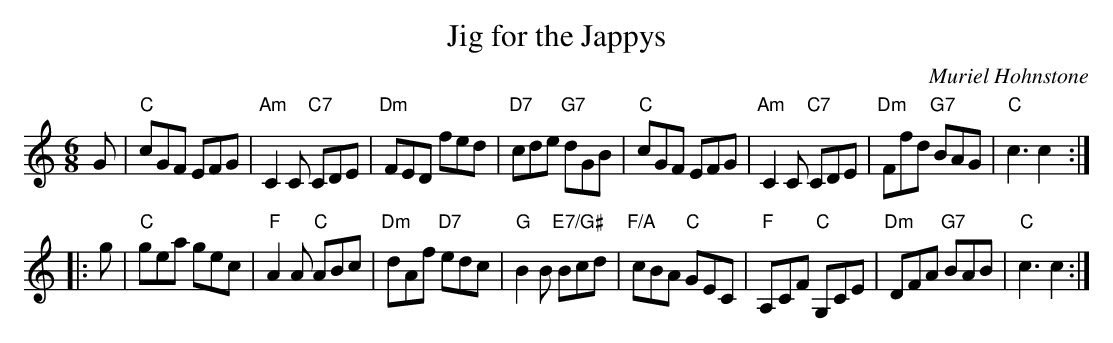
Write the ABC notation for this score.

X:1
T: Jig for the Jappys
C: Muriel Hohnstone
M: 6/8
L: 1/8
K: C
G \
| "C"cGF EFG | "Am"C2C "C7"CDE | "Dm"FED fed | "D7"cde "G7"dGB \
| "C"cGF EFG | "Am"C2C "C7"CDE | "Dm"Ffd "G7"BAG | "C"c3 c2 :|
|: g \
| "C"gea gec | "F"A2A "C"ABc | "Dm"dAf "D7"edc | "G"B2B "E7/G#"Bcd \
| "F/A"cBA "C"GEC | "F"A,CF "C"G,CE | "Dm"DFA "G7"BAB | "C"c3 c2 :|
